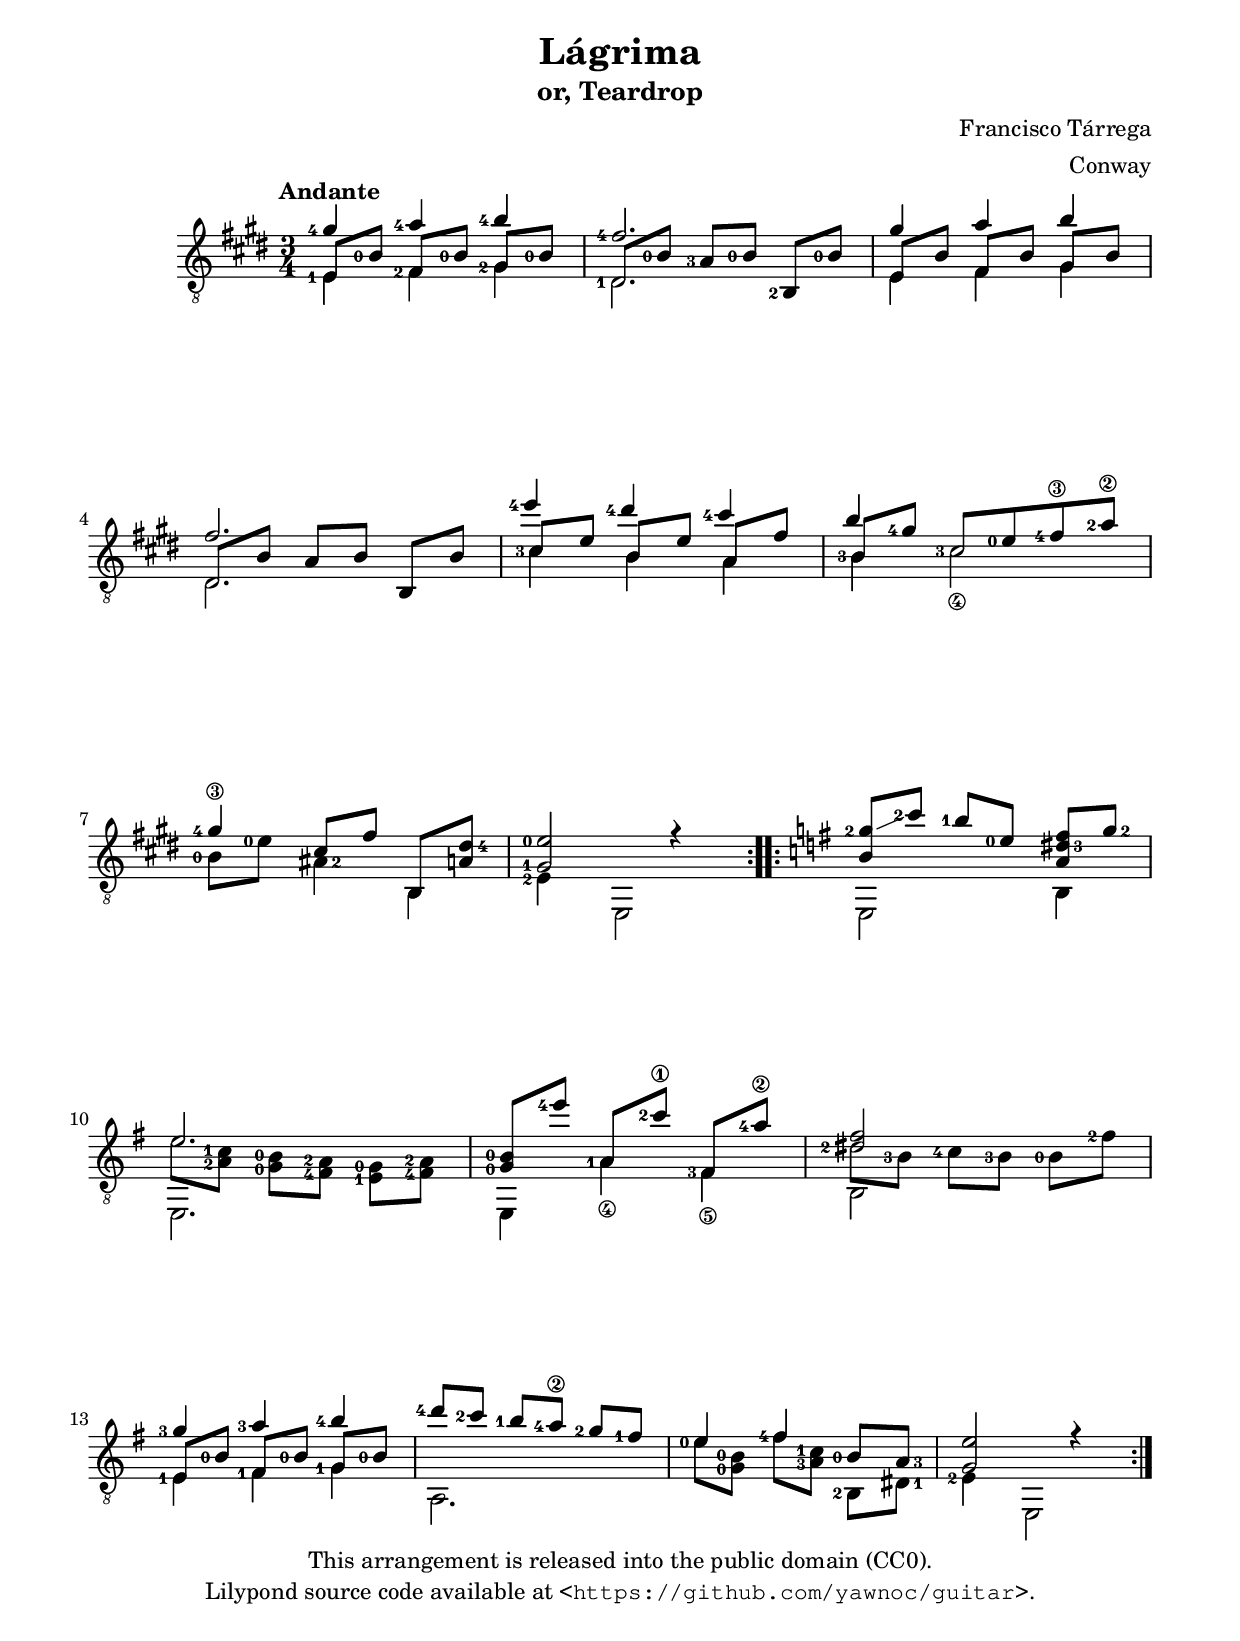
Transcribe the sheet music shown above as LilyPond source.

\version "2.18.2"


%%%%%%%%%%%%%%%%%%%%%%%%%%%%%%%%%%%%%%%%%%%%%%%%%%%%%%%%%%%%%%%%
% General
%%%%%%%%%%%%%%%%%%%%%%%%%%%%%%%%%%%%%%%%%%%%%%%%%%%%%%%%%%%%%%%%

\paper {
  top-margin = 1.5\cm
  left-margin = 1.5\cm
  right-margin = 1.5\cm
  bottom-margin = 1.5\cm
  ragged-last-bottom = ##f
}

globalSettings = {
  \accidentalStyle modern
  \compressFullBarRests
  \mergeDifferentlyHeadedOn
  \mergeDifferentlyDottedOn
  \numericTimeSignature
  \pointAndClickOff
}

origin-url = "https://github.com/yawnoc/guitar"

\header {
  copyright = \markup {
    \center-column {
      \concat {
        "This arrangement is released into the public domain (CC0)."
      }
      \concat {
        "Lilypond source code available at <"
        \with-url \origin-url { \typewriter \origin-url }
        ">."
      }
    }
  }
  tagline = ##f
}

%%%%%%%%%%%%%%%%%%%%%%%%%%%%%%%%%%%%%%%%%%%%%%%%%%%%%%%%%%%%%%%%
% Guitar notation
%%%%%%%%%%%%%%%%%%%%%%%%%%%%%%%%%%%%%%%%%%%%%%%%%%%%%%%%%%%%%%%%

stringNumbersAbove = { \set stringNumberOrientations = #'(up) }
stringNumbersBelow = { \set stringNumberOrientations = #'(down) }

fingeringAbove = { \set fingeringOrientations = #'(up) }
fingeringBelow = { \set fingeringOrientations = #'(down) }
fingeringAleft = { \set fingeringOrientations = #'(left) }
fingeringAright = { \set fingeringOrientations = #'(right) }

overrideHorizontalShift = #(define-scheme-function
  (parser location distance) (number?)
  #{
    \override NoteColumn.force-hshift = $distance
  #}
)

revertHorizontalShift = { \revert NoteColumn.force-hshift }

barre = #(define-scheme-function
  (parser location label) (string?)
  #{
    \markup {
      \center-align {
        \hspace #0.7
        $label
      }
    }
  #}
)

nudgeNextBarre = #(define-scheme-function
  (parser location distance) (number?)
  #{
    \once \override TextScript.X-offset = $distance
  #}
)

position = #(define-scheme-function
  (parser location label) (string?)
  #{
    \markup {
      \center-align {
        \hspace #0.5
        $label
      }
    }
  #}
)



\header {
  title = "Lágrima"
  subtitle = "or, Teardrop"
  composer = "Francisco Tárrega"
  arranger = "Conway"
}


\paper {
  systems-per-page = 5
}


initialSignatures = {
  \tempo "Andante"
  \clef "treble_8"
  \key e \major
  \time 3/4
  \set Timing.beamExceptions = #'()
}


highVoiceMusic = {
  
  \globalSettings
  
  % Major section
  \barNumberCheck #1
  \repeat volta 2 {
    \relative c'' {
      \fingeringAleft
      \shiftOn
      \overrideHorizontalShift #0
      <gis-4>4 <a-4> <b-4> |
      <fis-4>2. |
      gis4 a b |
      fis2. |
      \overrideHorizontalShift #-0.4
      <e'-4>4 <dis-4> <cis-4> |
      \stringNumbersAbove
      b
        \shiftOff
        \revertHorizontalShift
        cis,8[ <e-0> <fis-4 \3> <a-2 \2>] |
      <gis-4 \3>4 cis,8 fis b,, \fingeringAright <dis'-4 a> |
      \fingeringAleft
      <e-0 gis,-1>2 r4 |
    }
  }
  
  % Minor section
  \barNumberCheck #9
  \key e \minor
  \repeat volta 2 {
    \relative c' {
      \fingeringAleft
      <g'-2 b,>8 \glissando <c-2>
        <b-1> <e,-0>
        \fingeringAright
        <fis dis-3 a> <g-2> |
      e2. |
      \stringNumbersAbove
      \fingeringAleft
      <b-0 g-0>8 <e'-4> a,, <c'-2 \1> fis,, <a'-4 \2> |
      <fis dis-2>2 s4 |
      \shiftOn
      \overrideHorizontalShift #0
      <g-3>4 <a-3> <b-4> |
      \shiftOff
      \revertHorizontalShift
      <d-4>8 <c-2> <b-1> <a-4 \2> <g-2> <fis-1> |
      <e-0>4 <fis-4> <b,-0>8 \fingeringAright <a-3> |
      <g e'>2 r4 |
    }
  }
  
}


lowVoiceMusic = {
  
  \globalSettings
  
  % Major section
  \barNumberCheck #1
  \repeat volta 2 {
    \relative c {
      \fingeringAleft
      <e-1>4 <fis-2> <gis-2> |
      <dis-1>2. |
      e4 fis gis |
      dis2. |
      <cis'-3>4 b a |
      \stringNumbersBelow
      <b-3>4 <cis-3 \4>2 |
      <b-0>8 <e-0> \fingeringAright <ais,-2>4 b, |
      \fingeringAleft
      <e-2>4 e,2 |
    }
  }
  
  % Minor section
  \barNumberCheck #9
  \repeat volta 2 {
    \relative c, {
      e2 b'4 |
      \shiftOn
      \overrideHorizontalShift #0
      e,2. |
      \shiftOff
      \revertHorizontalShift
      \fingeringAleft
      e4 <a'-1 \4> <fis-3 \5> |
      \shiftOn
      \overrideHorizontalShift #0
      b,2 s4 |
      \shiftOff
      \revertHorizontalShift
      <e-1>4 <fis-1> <g-1> |
      a,2. |
      e''8 <b-0 g-0> fis' <c-1 a-3> <b,-2> \fingeringAright <dis-1> |
      \fingeringAleft
      <e-2>4 e,2 |
    }
  }
  
}


middleVoiceMusic = {
  
  \globalSettings
  
  % Major section
  \barNumberCheck #1
  \repeat volta 2 {
    \relative c {
      \fingeringAleft
      \shiftOff
      e8 <b'-0> fis <b-0> gis <b-0> |
      dis, <b'-0> <a-3> <b-0> <b,-2> <b'-0> |
      e, b' fis b gis b |
      dis, b' a b b, b' |
      cis e b e a, fis' |
      b, <gis'-4> s2 |
      s2. |
      s2. |
    }
  }
  
  % Minor section
  \barNumberCheck #9
  \repeat volta 2 {
    \relative c' {
      s2. |
      \stemDown
      \fingeringAleft
      e8 <c-1 a-2> <b-0 g-0> <a-2 fis-4> <g-0 e-1> <a-2 fis-4> |
      s2. |
      dis8 <b-3> <c-4> <b-3> <b-0> <fis'-2> |
      \stemUp
      e, <b'-0> fis <b-0> g <b-0> |
      s2. |
      s2. |
      s2. |
    }
  }
  
}


allMusic = {
  \initialSignatures
  <<
    << \highVoiceMusic >>
      \\
    << \lowVoiceMusic >>
      \\
    << \middleVoiceMusic >>
  >>
}


\score {
  \allMusic
}
